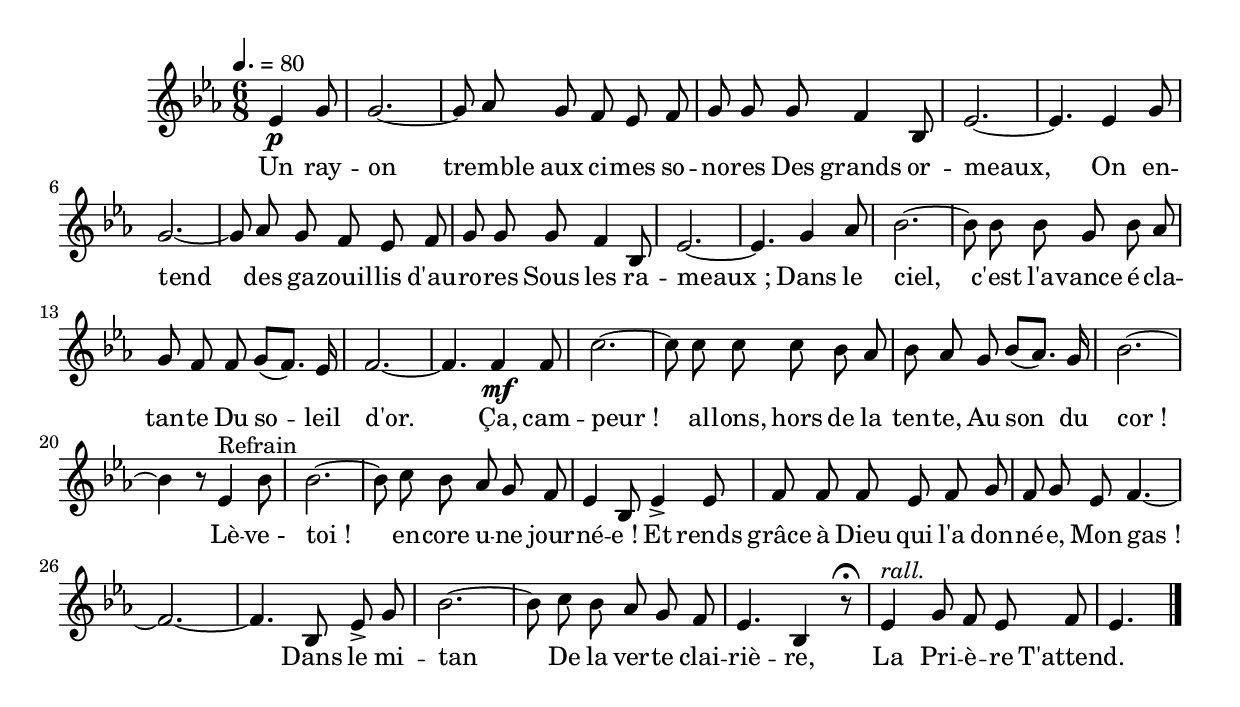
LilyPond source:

%Compilation:lilypond .ly
%Apercu:evince .pdf
%Esclaves:timidity -ia .midi
\version "2.12.1"
\include "italiano.ly"

\header {
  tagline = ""
  composer = ""
}                                        

MetriqueArmure = {
  \tempo 4.=80
  \time 6/8
  \key mib \major
}

italique = { \override Score . LyricText #'font-shape = #'italic }

roman = { \override Score . LyricText #'font-shape = #'roman }

MusiqueTheme = \relative do' {
	\partial 4. mib4\p sol8
	sol2.~
	sol8 lab sol fa mib fa
	sol8 sol sol fa4 sib,8
	mib2.~
	mib4. mib4 sol8
	sol2.~
	sol8 lab sol fa mib fa
	sol8 sol sol fa4 sib,8
	mib2.~
	mib4. sol4 lab8
	sib2.~
	sib8 sib sib sol sib lab
	sol8 fa fa sol8[( fa8.]) mib16
	fa2.~
	fa4. fa4\mf fa8
	do'2.~
	do8 do do do sib lab
	sib8 lab sol sib8[( lab8.]) sol16
	sib2.~
	sib4 r8 \bar "" mib,4^Refrain sib'8
	sib2.~
	sib8 do sib lab sol fa
	mib4 sib8 mib4\accent mib8
	fa8 fa fa mib fa sol
	fa8 sol mib fa4.~
	fa2.~
	fa4. sib,8 mib\accent sol
	sib2.~
	sib8 do sib lab sol fa
	mib4. sib4 r8\fermata
	mib4^\markup{\italic rall.} sol8 fa mib fa
	\partial 4. mib4. \bar "|."
}

Paroles = \lyricmode {
	Un ray -- on tremble aux ci -- mes so -- no -- res
	Des grands or -- meaux,
	On en -- tend des ga -- zouil -- lis d'au -- ro -- res
	Sous les ra -- meaux_;
	Dans le ciel, c'est l'a -- vance é -- cla -- tan -- te
	Du so -- leil d'or.
	Ça, cam -- peur_! al -- lons, hors de la ten -- te,
	Au son du cor_!
	Lè -- ve_- toi_! en -- core u -- ne jour -- né -- e_!
	Et rends grâce à Dieu qui l'a don -- né -- e,
	Mon gas_!
	Dans le mi -- tan
	De la ver -- te clai -- riè -- re,
	La Pri -- è -- re
	T'attend.
}

\score{
    \new Staff <<
      \set Staff.midiInstrument = "flute"
      \new Voice = "theme" {
	\override Score.PaperColumn #'keep-inside-line = ##t
	\autoBeamOff
	\MetriqueArmure
	\MusiqueTheme
      }
      \new Lyrics \lyricsto theme {
	\Paroles
      }                       
    >>
\layout{}
\midi{}
}
